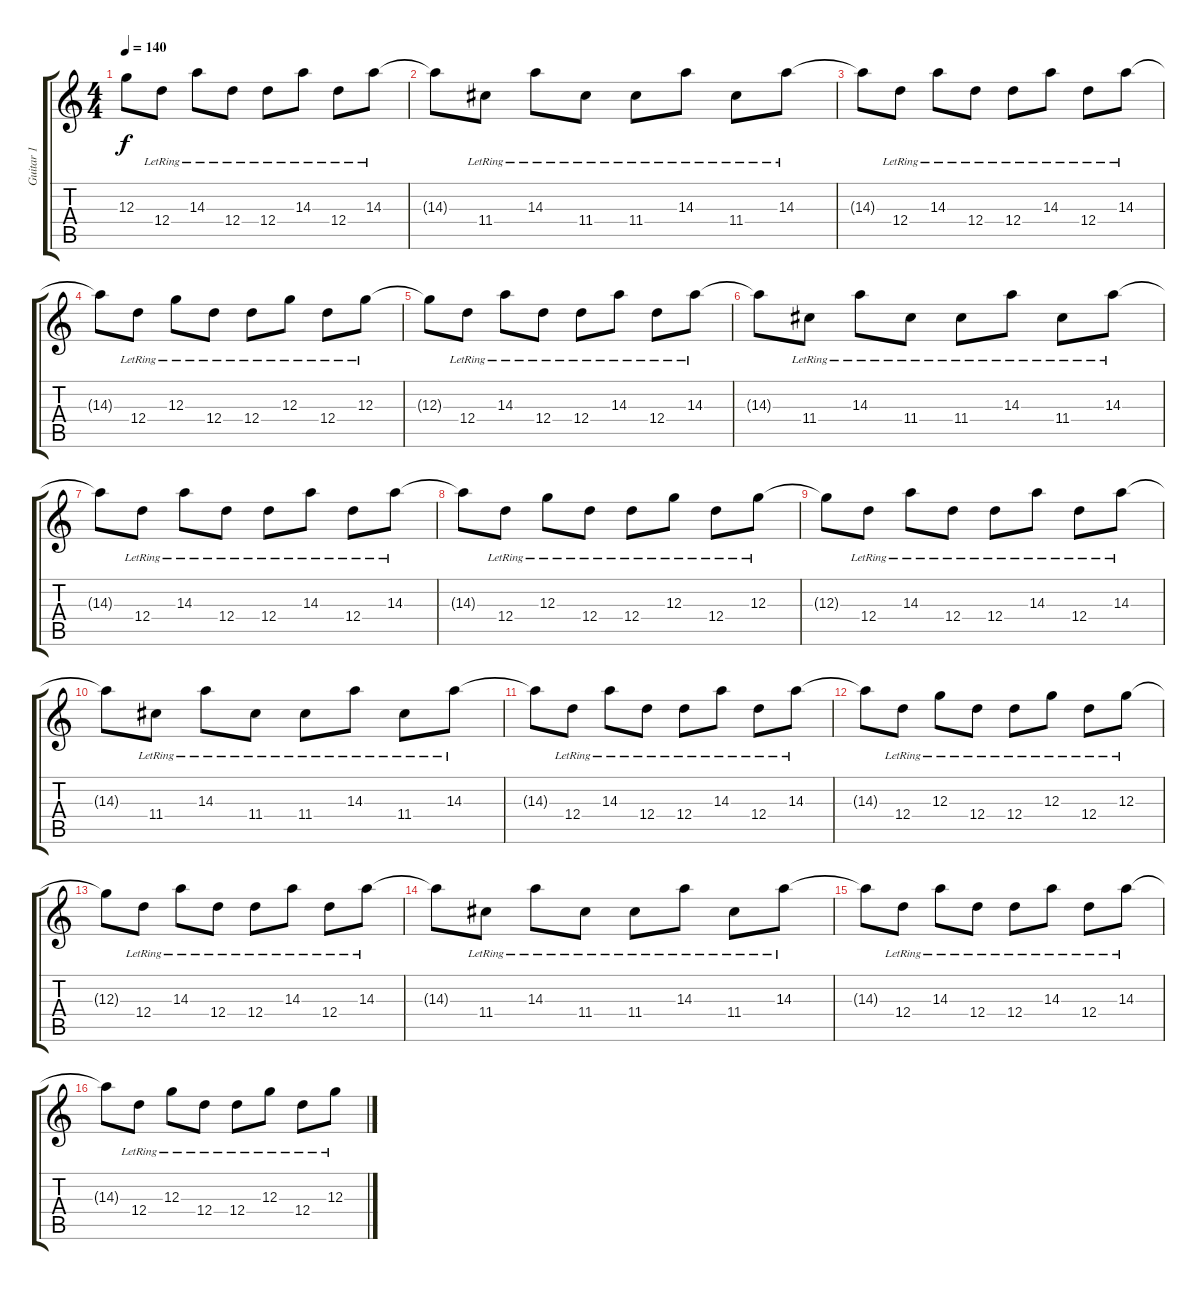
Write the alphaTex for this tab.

\track ("Guitar 1" "Guitar 1") {instrument electricguitarclean}
\staff {score tabs}
\tuning (E4 B3 G3 D3 A2 E2) {hide}
\ts (4 4)
\tempo 140
\clef g2
\ks c
12.3{t}.8{dy f} 12.4{lr}.8 14.3{lr}.8 12.4{lr}.8 12.4{lr}.8 14.3{lr}.8 12.4{lr}.8 14.3{lr}.8 |
14.3{t}.8 11.4{lr}.8 14.3{lr}.8 11.4{lr}.8 11.4{lr}.8 14.3{lr}.8 11.4{lr}.8 14.3{lr}.8 |
14.3{t}.8 12.4{lr}.8 14.3{lr}.8 12.4{lr}.8 12.4{lr}.8 14.3{lr}.8 12.4{lr}.8 14.3{lr}.8 |
14.3{t}.8 12.4{lr}.8 12.3{lr}.8 12.4{lr}.8 12.4{lr}.8 12.3{lr}.8 12.4{lr}.8 12.3{lr}.8 |
12.3{t}.8 12.4{lr}.8 14.3{lr}.8 12.4{lr}.8 12.4{lr}.8 14.3{lr}.8 12.4{lr}.8 14.3{lr}.8 |
14.3{t}.8 11.4{lr}.8 14.3{lr}.8 11.4{lr}.8 11.4{lr}.8 14.3{lr}.8 11.4{lr}.8 14.3{lr}.8 |
14.3{t}.8 12.4{lr}.8 14.3{lr}.8 12.4{lr}.8 12.4{lr}.8 14.3{lr}.8 12.4{lr}.8 14.3{lr}.8 |
14.3{t}.8 12.4{lr}.8 12.3{lr}.8 12.4{lr}.8 12.4{lr}.8 12.3{lr}.8 12.4{lr}.8 12.3{lr}.8 |
12.3{t}.8 12.4{lr}.8 14.3{lr}.8 12.4{lr}.8 12.4{lr}.8 14.3{lr}.8 12.4{lr}.8 14.3{lr}.8 |
14.3{t}.8 11.4{lr}.8 14.3{lr}.8 11.4{lr}.8 11.4{lr}.8 14.3{lr}.8 11.4{lr}.8 14.3{lr}.8 |
14.3{t}.8 12.4{lr}.8 14.3{lr}.8 12.4{lr}.8 12.4{lr}.8 14.3{lr}.8 12.4{lr}.8 14.3{lr}.8 |
14.3{t}.8 12.4{lr}.8 12.3{lr}.8 12.4{lr}.8 12.4{lr}.8 12.3{lr}.8 12.4{lr}.8 12.3{lr}.8 |
12.3{t}.8 12.4{lr}.8 14.3{lr}.8 12.4{lr}.8 12.4{lr}.8 14.3{lr}.8 12.4{lr}.8 14.3{lr}.8 |
14.3{t}.8 11.4{lr}.8 14.3{lr}.8 11.4{lr}.8 11.4{lr}.8 14.3{lr}.8 11.4{lr}.8 14.3{lr}.8 |
14.3{t}.8 12.4{lr}.8 14.3{lr}.8 12.4{lr}.8 12.4{lr}.8 14.3{lr}.8 12.4{lr}.8 14.3{lr}.8 |
14.3{t}.8 12.4{lr}.8 12.3{lr}.8 12.4{lr}.8 12.4{lr}.8 12.3{lr}.8 12.4{lr}.8 12.3{lr}.8
